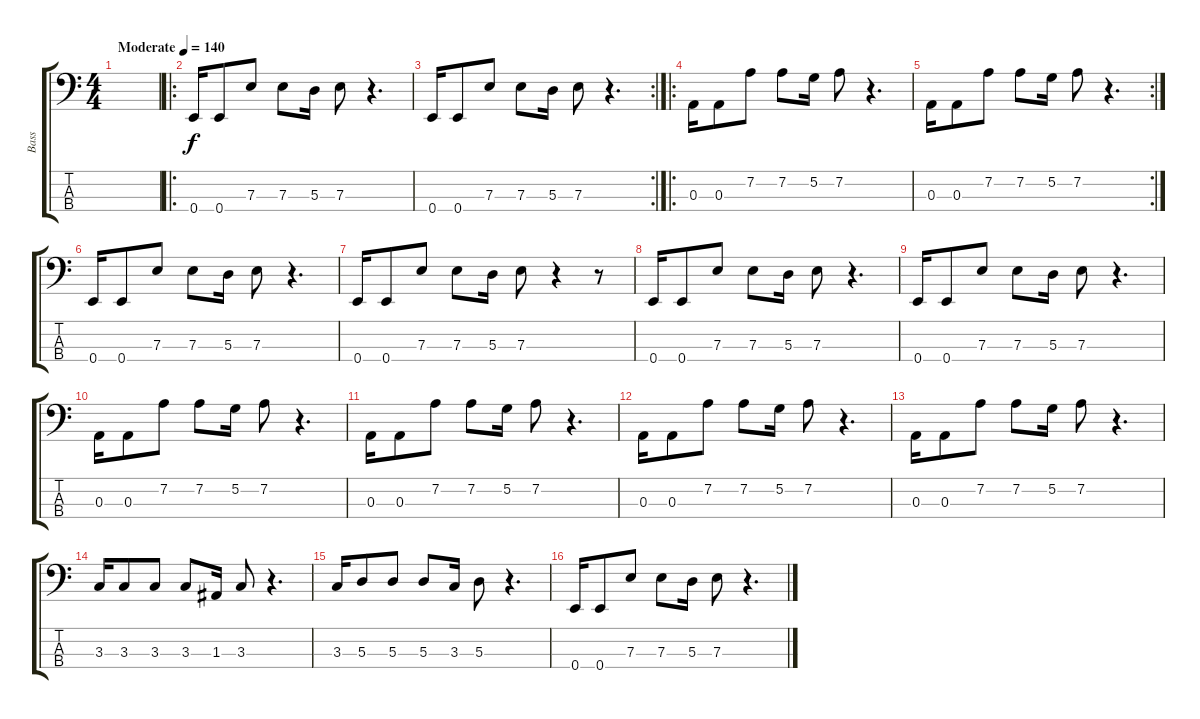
\track ("Bass" "Bass") {instrument electricbassfinger}
\staff {score tabs}
\tuning (G2 D2 A1 E1) {hide}
\ts (4 4)
\tempo (140 "Moderate")
\clef f4
\ks c
|
\ro
0.4.16 0.4.8 7.3.8 7.3.8 5.3.16 7.3.8 r.4{d} |
\rc 2
0.4.16 0.4.8 7.3.8 7.3.8 5.3.16 7.3.8 r.4{d} |
\ro
0.3.16 0.3.8 7.2.8 7.2.8 5.2.16 7.2.8 r.4{d} |
\rc 2
0.3.16 0.3.8 7.2.8 7.2.8 5.2.16 7.2.8 r.4{d} |
0.4.16 0.4.8 7.3.8 7.3.8 5.3.16 7.3.8 r.4{d} |
0.4.16 0.4.8 7.3.8 7.3.8 5.3.16 7.3.8 r.4 r.8 |
0.4.16 0.4.8 7.3.8 7.3.8 5.3.16 7.3.8 r.4{d} |
0.4.16 0.4.8 7.3.8 7.3.8 5.3.16 7.3.8 r.4{d} |
0.3.16 0.3.8 7.2.8 7.2.8 5.2.16 7.2.8 r.4{d} |
0.3.16 0.3.8 7.2.8 7.2.8 5.2.16 7.2.8 r.4{d} |
0.3.16 0.3.8 7.2.8 7.2.8 5.2.16 7.2.8 r.4{d} |
0.3.16 0.3.8 7.2.8 7.2.8 5.2.16 7.2.8 r.4{d} |
3.3.16 3.3.8 3.3.8 3.3.8 1.3.16 3.3.8 r.4{d} |
3.3.16 5.3.8 5.3.8 5.3.8 3.3.16 5.3.8 r.4{d} |
0.4.16 0.4.8 7.3.8 7.3.8 5.3.16 7.3.8 r.4{d}
